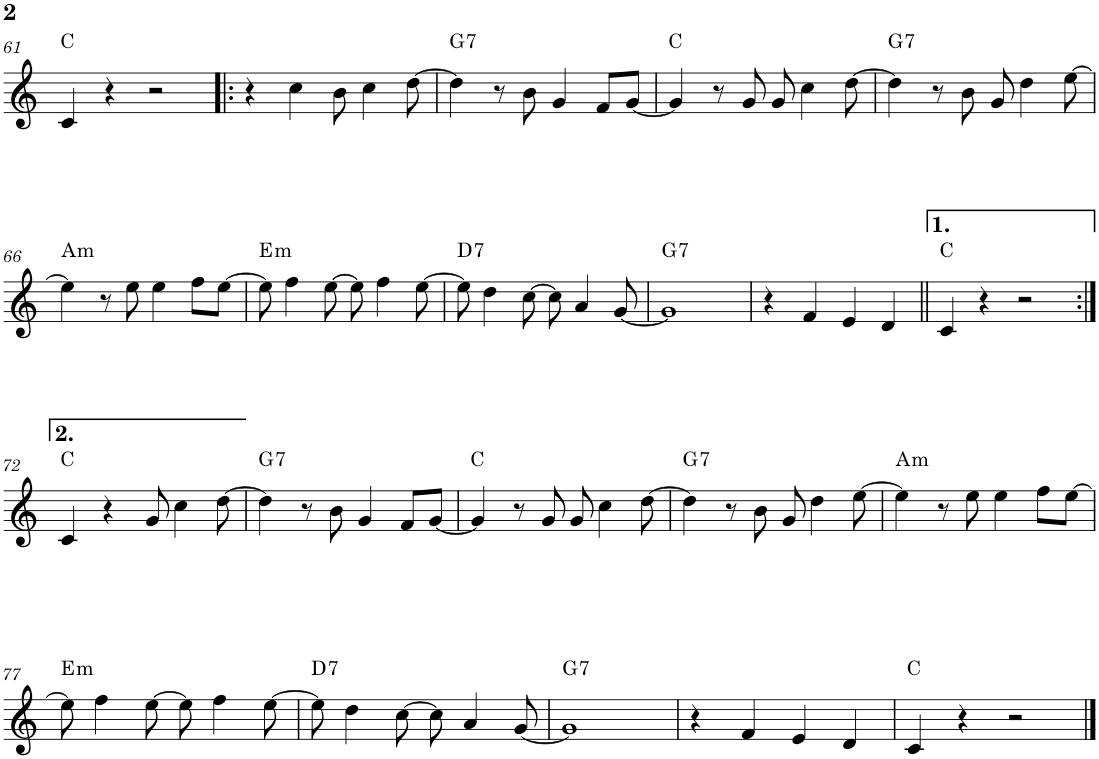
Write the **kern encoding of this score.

**kern	**harte
*part1	*part1
*staff1	*
*I"P1	*
!!LO:PB:g=z
*clefG2	*
*k[]	*
*M4/4	*
=61	=61
4c/	C:maj
4r	.
2r	.
=62!|:	=62!|:
4r	.
4cc\	.
8b\	.
4cc\	.
[>8dd\	.
=63	=63
!	!LO:H:kt=7
4dd\]	G:7
8r	.
8b\	.
4g/	.
8f/L	.
[<8g/J	.
=64	=64
4g/]	C:maj
8r	.
8g/	.
8g/	.
4cc\	.
[>8dd\	.
=65	=65
!	!LO:H:kt=7
4dd\]	G:7
8r	.
8b\	.
8g/	.
4dd\	.
[>8ee\	.
!!LO:LB:g=z
=66	=66
!	!LO:H:kt=m
4ee\]	A:min
8r	.
8ee\	.
4ee\	.
8ff\L	.
[>8ee\J	.
=67	=67
!	!LO:H:kt=m
8ee\]	E:min
4ff\	.
[>8ee\	.
8ee\]	.
4ff\	.
[>8ee\	.
=68	=68
!	!LO:H:kt=7
8ee\]	D:7
4dd\	.
[>8cc\	.
8cc\]	.
4a/	.
[<8g/	.
=69	=69
!	!LO:H:kt=7
1g]	G:7
=70	=70
4r	.
4f/	.
4e/	.
4d/	.
=71||	=71||
4c/	C:maj
4r	.
2r	.
!!LO:LB:g=z
=72:|!	=72:|!
4c/	C:maj
4r	.
8g/	.
4cc\	.
[8dd\	.
=73	=73
!	!LO:H:kt=7
4dd\]	G:7
8r	.
8b\	.
4g/	.
8f/L	.
[<8g/J	.
=74	=74
4g/]	C:maj
8r	.
8g/	.
8g/	.
4cc\	.
[>8dd\	.
=75	=75
!	!LO:H:kt=7
4dd\]	G:7
8r	.
8b\	.
8g/	.
4dd\	.
[>8ee\	.
=76	=76
!	!LO:H:kt=m
4ee\]	A:min
8r	.
8ee\	.
4ee\	.
8ff\L	.
[>8ee\J	.
!!LO:LB:g=z
=77	=77
!	!LO:H:kt=m
8ee\]	E:min
4ff\	.
[>8ee\	.
8ee\]	.
4ff\	.
[>8ee\	.
=78	=78
!	!LO:H:kt=7
8ee\]	D:7
4dd\	.
[>8cc\	.
8cc\]	.
4a/	.
[<8g/	.
=79	=79
!	!LO:H:kt=7
1g]	G:7
=80	=80
4r	.
4f/	.
4e/	.
4d/	.
=81	=81
4c/	C:maj
4r	.
2r	.
==	==
*-	*-
